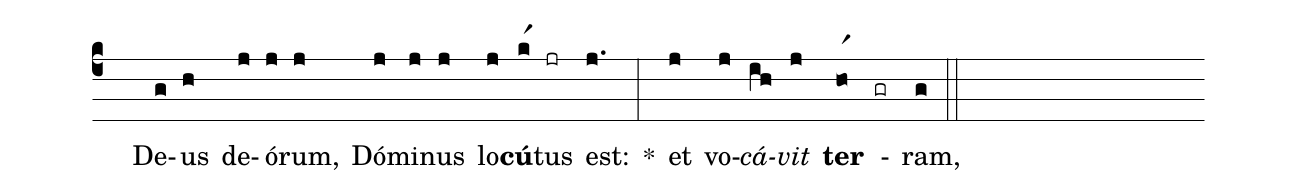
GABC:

%%
(c4)
( )De(g)us(h) de(j)ó(j)rum,(j) Dó(j)mi(j)nus(j) lo(j)<b>cú</b>(kr1)tus(jr) est:(j.) *(:)
et(j) vo(j)<i>cá</i>(ih)<i>vit</i>(j) <b>ter</b>(hor1) -(gr) ram,(g) (::)
